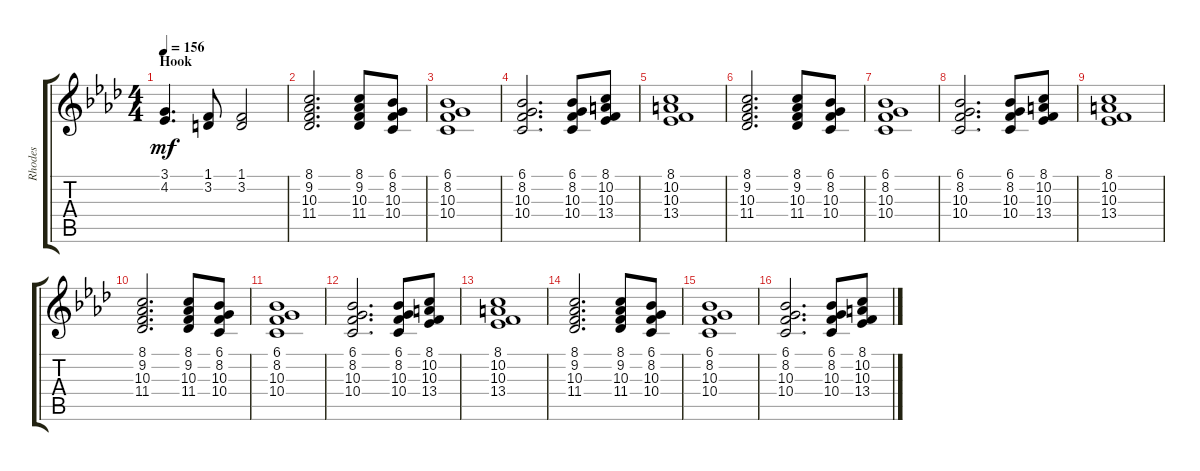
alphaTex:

\track ("Rhodes" "Rhodes") {instrument electricpiano1}
\staff {score tabs}
\tuning (E4 B3 G3 D3 A2 E2) {hide}
\ts (4 4)
\section ("" "Hook")
\tempo 156
\clef g2
\ks fminor
(3.1 4.2).4{d dy mf} (1.1 3.2).8 (1.1 3.2).2 |
(8.1 9.2 10.3 11.4).2{d} (8.1 9.2 10.3 11.4).8 (6.1 8.2 10.3 10.4).8 |
(6.1 8.2 10.3 10.4).1 |
(6.1 8.2 10.3 10.4).2{d} (6.1 8.2 10.3 10.4).8 (8.1 10.2 10.3 13.4).8 |
(8.1 10.2 10.3 13.4).1 |
(8.1 9.2 10.3 11.4).2{d} (8.1 9.2 10.3 11.4).8 (6.1 8.2 10.3 10.4).8 |
(6.1 8.2 10.3 10.4).1 |
(6.1 8.2 10.3 10.4).2{d} (6.1 8.2 10.3 10.4).8 (8.1 10.2 10.3 13.4).8 |
(8.1 10.2 10.3 13.4).1 |
(8.1 9.2 10.3 11.4).2{d} (8.1 9.2 10.3 11.4).8 (6.1 8.2 10.3 10.4).8 |
(6.1 8.2 10.3 10.4).1 |
(6.1 8.2 10.3 10.4).2{d} (6.1 8.2 10.3 10.4).8 (8.1 10.2 10.3 13.4).8 |
(8.1 10.2 10.3 13.4).1 |
(8.1 9.2 10.3 11.4).2{d} (8.1 9.2 10.3 11.4).8 (6.1 8.2 10.3 10.4).8 |
(6.1 8.2 10.3 10.4).1 |
(6.1 8.2 10.3 10.4).2{d} (6.1 8.2 10.3 10.4).8 (8.1 10.2 10.3 13.4).8
